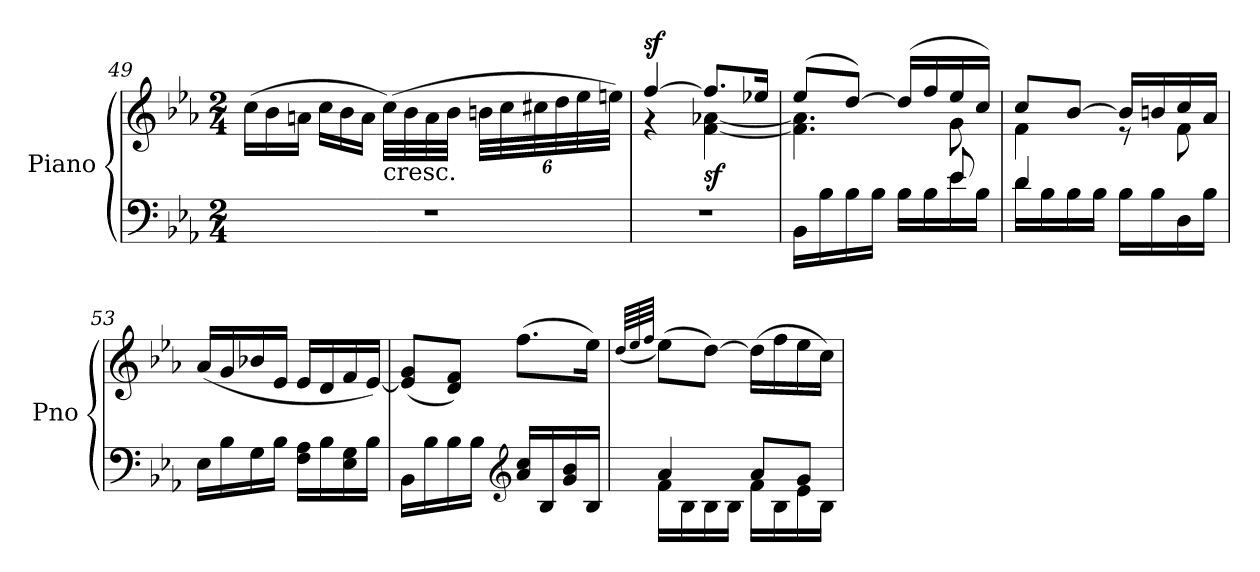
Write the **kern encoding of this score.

**kern	**kern	**dynam
*part1	*part1	*part1
*staff2	*staff1	*staff1/2
*I"Piano	*	*
*I'Pno	*	*
*clefF4	*clefG2	*
*k[b-e-a-]	*k[b-e-a-]	*
*E-:	*E-:	*
*M2/4	*M2/4	*
*	*Xtuplet	*
=49	=49	=49
2r	(24cc\LL	.
.	24b-\	.
.	24an\JJ	.
.	24cc\LL	.
.	24b-\	.
.	24a\JJ	.
!	!LO:TX:b:t=cresc.	!
.	(32cc\LLL)	.
.	32b-\	.
.	32a\	.
.	32b-\JJJ	.
*	*tuplet	*
*	*Xbrackettup	*
.	48bn\LLL	.
.	48cc\	.
.	48cc#X\	.
.	48dd\	.
.	48ee-\	.
.	48een\JJJ)	.
=50	=50	=50
*	*^	*
!	!	!	!LO:DY:a
2r	[4ff/	4rg	sf
!	!	!	!LO:DY:b
.	8.ff/L]	[4f\ [4a-X\	sf
.	16ee-X/Jk	.	.
=51	=51	=51	=51
*^	*	*	*
16BB-\LL	4.ryy	(8ee-/L	4.f\] 4.a-\]	.
16B-\	.	.	.	.
16B-\	.	[8dd/J)	.	.
16B-\JJ	.	.	.	.
16B-\LL	.	(16dd/LL]	.	.
16B-\	.	16ff/	.	.
16e-\	8e-/	16ee-/	8g\	.
16B-\JJ	.	16cc/JJ)	.	.
!!LO:LB:g=z	!!
=52	=52	=52	=52	=52
16d\LL	4d/	8cc/L	4f\	.
16B-\	.	.	.	.
16B-\	.	[8b-/J	.	.
16B-\JJ	.	.	.	.
16B-\LL	4ryy	16b-/LL]	8re	.
16B-\	.	16bn/	.	.
16D\	.	16cc/	8f\	.
16B-\JJ	.	16a-/JJ	.	.
*v	*v	*	*	*
*	*v	*v	*
=53	=53	=53
16E-\LL	(16a-/LL	.
16B-\	16g/	.
16G\	16b-X/	.
16B-\JJ	16e-/JJ	.
16F\ 16A-\LL	16e-/LL	.
16B-\	16d/	.
16E-\ 16G\	16f/	.
16B-\JJ	[16e-/JJ)	.
=54	=54	=54
16BB-\LL	(8e-/] 8g/L	.
16B-\	.	.
16B-\	8d/ 8f/J)	.
16B-\JJ	.	.
*clefG2	*	*
16a-/ 16cc/LL	(8.ff\L	.
16B-/	.	.
16g/ 16b-/	.	.
16B-/JJ	16ee-\Jk)	.
=55	=55	=55
.	(64qdd/LLLL	.
.	64qee-/	.
.	64qff/JJJJ	.
*^	*	*
4a-/	16f\LL	(8ee-\L)	.
.	16B-\	.	.
.	16B-\	[8dd\J)	.
.	16B-\JJ	.	.
8a-/L	16f\LL	(16dd\LL]	.
.	16B-\	16ff\	.
8g/J	16e-\	16ee-\	.
.	16B-\JJ	16cc\JJ)	.
*v	*v	*	*
=	=	=
*-	*-	*-
